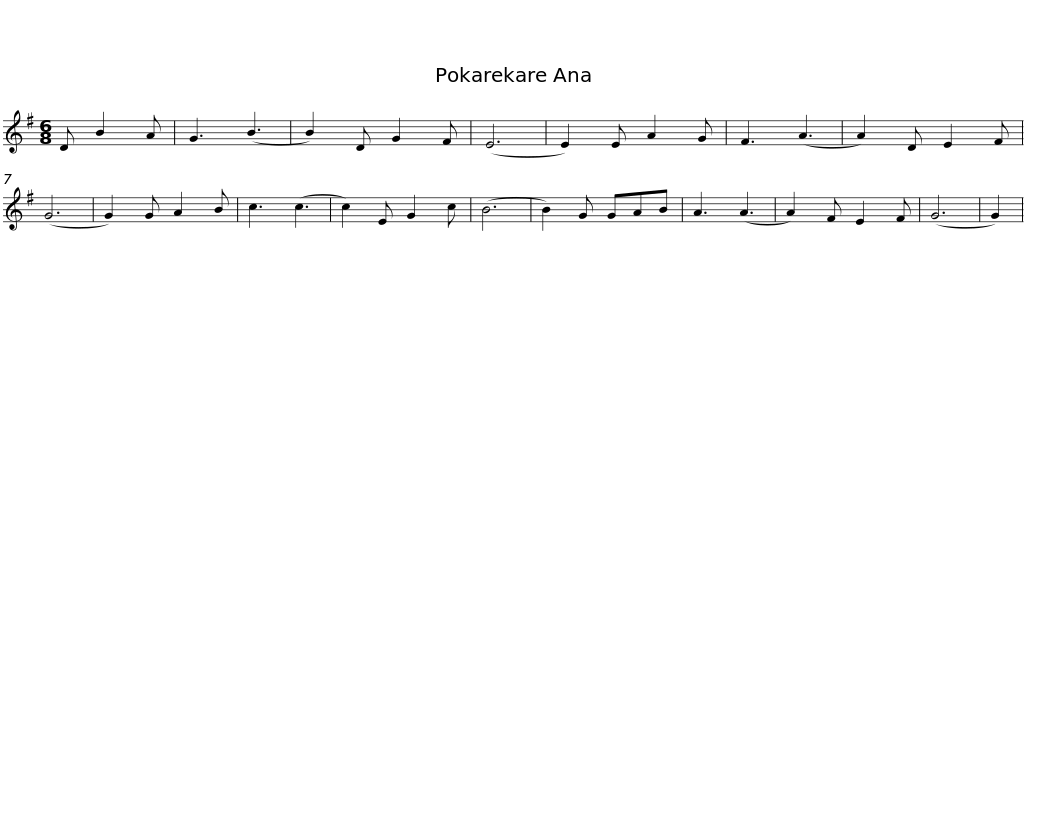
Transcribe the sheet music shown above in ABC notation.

X:1
L:1/8
M:6/8
I:linebreak $
K:G
V:1 treble
V:1
 D B2 A | G3 (B3 | B2) D G2 F | (E6 | E2) E A2 G | %5
 F3 (A3 | A2) D E2 F | (G6 | G2) G A2 B | c3 (c3 | %10
 c2) E G2 c |$ (B6 | B2) G GAB | A3 (A3 | A2) F E2 F | %15
 (G6 | G2) | %17
